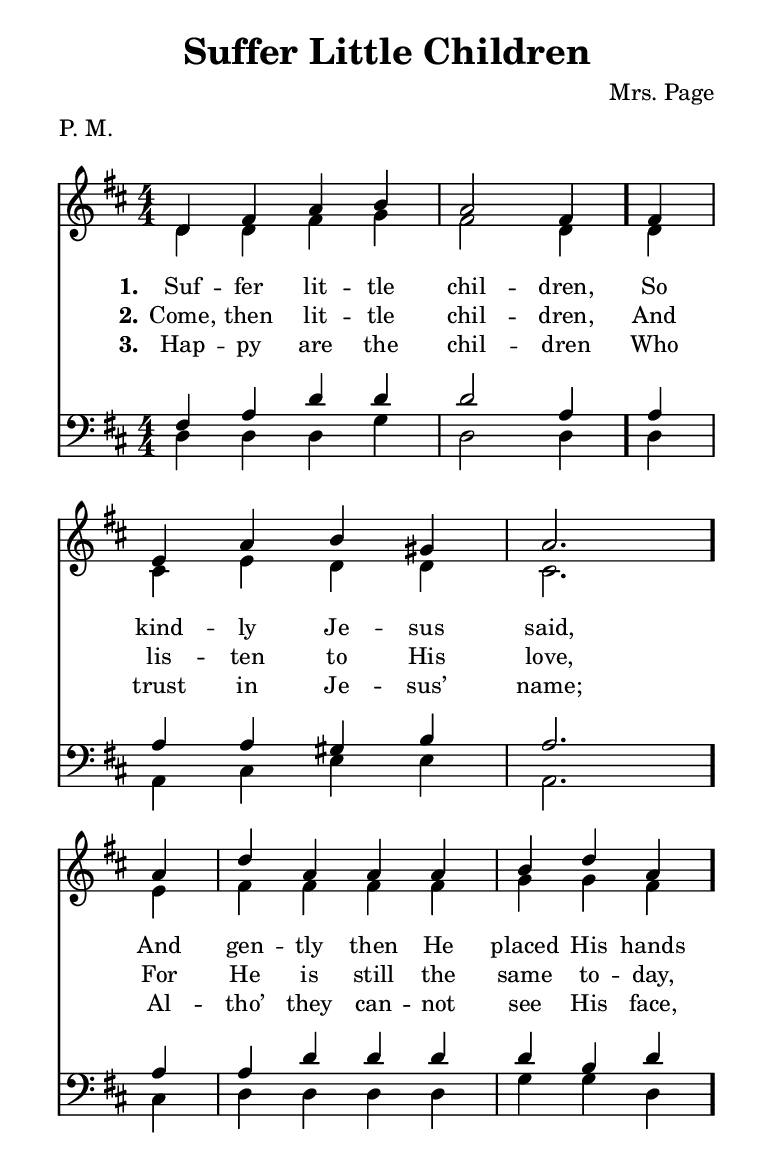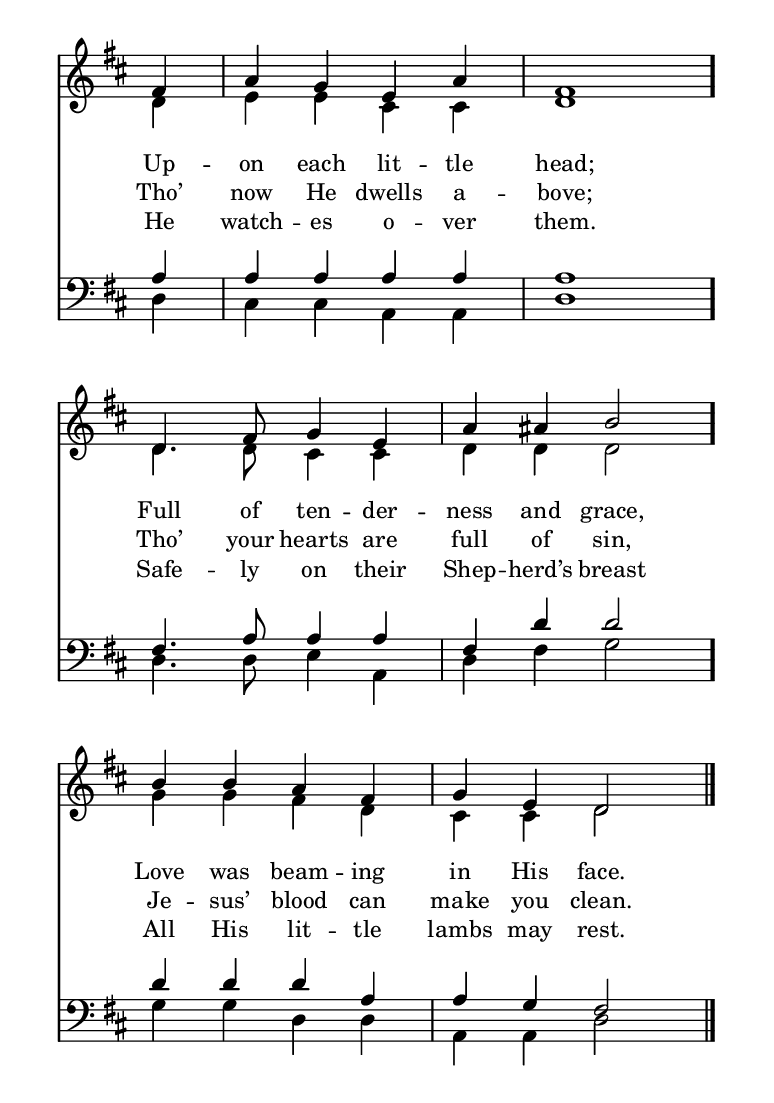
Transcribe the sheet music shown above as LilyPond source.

\include "common/global.ily"
\paper {
  \include "common/paper.ily"
  ragged-bottom = ##t
  ragged-last-bottom = ##t
  systems-per-page = ##f
  %page-count = ##f
}

\header{
  hymnnumber = "325"
  title = "Suffer Little Children"
  tunename = ""
  meter = "P. M."
  %poet = ""
  composer = "Mrs. Page"
  %copyright = ""
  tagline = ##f
}

% for fermata in MIDI
ta = { \tempo 4=96 }
tb = { \tempo 4=48 }

patternAA = { c4 c4 c4 c4 | c2 c4 }
patternBA = { c4 | c4 c4 c4 c4 | c2. }
patternCA = { c4 | c4 c4 c4 c4 | c4 c4 c4 }
patternDA = { c4 | c4 c4 c4 c4 | c1 }
patternEA = { c4. c8 c4 c4 | c4 c4 c2 }
patternFA = { c4 c4 c4 c4 | c4 c4 c2 }

global = {
  \include "common/overrides.ily"
  \override Staff.TimeSignature.style = #'numbered
  \time 4/4
  \override Score.MetronomeMark.transparent = ##t % hide all fermata changes too
  \ta
  \key d \major
  %\partial 4
  \autoBeamOff
}

notesSoprano = {
\global
\relative c' {

  \changePitch \patternAA { d fis a b | a fis } \bar "."
  \changePitch \patternBA { fis | e a b gis | a } \bar "." \break
  \changePitch \patternCA { a | d a a a | b d a } \bar "."
  \changePitch \patternDA { fis | a g e a | fis } \bar "." \break
  \changePitch \patternEA { d fis g e | a ais b } \bar "."
  \changePitch \patternFA { b b a fis | g e d } \bar "." \break

  \bar "|."

}
}

notesAlto = {
\global
\relative e' {

  \changePitch \patternAA { d d fis g | fis d }
  \changePitch \patternBA { d | cis e d d | cis }
  \changePitch \patternCA { e | fis fis fis fis | g g fis }
  \changePitch \patternDA { d | e e cis cis | d }
  \changePitch \patternEA { d d cis cis | d d d }
  \changePitch \patternFA { g g fis d | cis cis d }

}
}

notesTenor = {
\global
\relative a {

  \changePitch \patternAA { fis a d d | d a }
  \changePitch \patternBA { a | a a gis b | a }
  \changePitch \patternCA { a | a d d d | d b d }
  \changePitch \patternDA { a | a a a a | a }
  \changePitch \patternEA { fis a a a | fis d' d }
  \changePitch \patternFA { d d d a | a g fis }

}
}

notesBass = {
\global
\relative f {

  \changePitch \patternAA { d d d g | d d }
  \changePitch \patternBA { d | a cis e e | a, }
  \changePitch \patternCA { cis | d d d d | g g d }
  \changePitch \patternDA { d | cis cis a a | d }
  \changePitch \patternEA { d d e a, | d fis g }
  \changePitch \patternFA { g g d d | a a d }

}
}

wordsA = \lyricmode {
\set stanza = "1."

Suf -- fer lit -- tle chil -- dren,
So kind -- ly Je -- sus said,
And gen -- tly then He placed His hands
Up -- on each lit -- tle head;
Full of ten -- der -- ness and grace,
Love was beam -- ing in His face.

}

wordsB = \lyricmode {
\set stanza = "2."

Come, then lit -- tle chil -- dren,
And lis -- ten to His love,
For He is still the same to -- day,
Tho’ now He dwells a -- bove;
Tho’ your hearts are full of sin,
Je -- sus’ blood can make you clean.

}

wordsC = \lyricmode {
\set stanza = "3."

Hap -- py are the chil -- dren
Who trust in Je -- sus’ name;
Al -- tho’ they can -- not see His face,
He watch -- es o -- ver them.
Safe -- ly on their Shep -- herd’s breast
All His lit -- tle lambs may rest.

}

\score {
  \context ChoirStaff <<
    \context Staff = upper <<
      \set ChoirStaff.systemStartDelimiter = #'SystemStartBar
      \context Voice  = sopranos { \voiceOne << \notesSoprano >> }
      \context Voice  = altos { \voiceTwo << \notesAlto >> }
      \context Lyrics = one   \lyricsto sopranos \wordsA
      \context Lyrics = two   \lyricsto sopranos \wordsB
      \context Lyrics = three \lyricsto sopranos \wordsC
    >>
    \context Staff = men <<
      \clef bass
      \context Voice  = tenors { \voiceOne << \notesTenor >> }
      \context Voice  = basses { \voiceTwo << \notesBass >> }
    >>
  >>
  \layout {
    \include "common/layout.ily"
  }
  \midi{
    \include "common/midi.ily"
  }
}

\version "2.19.49"  % necessary for upgrading to future LilyPond versions.

% vi:set et ts=2 sw=2 ai nocindent syntax=lilypond:
